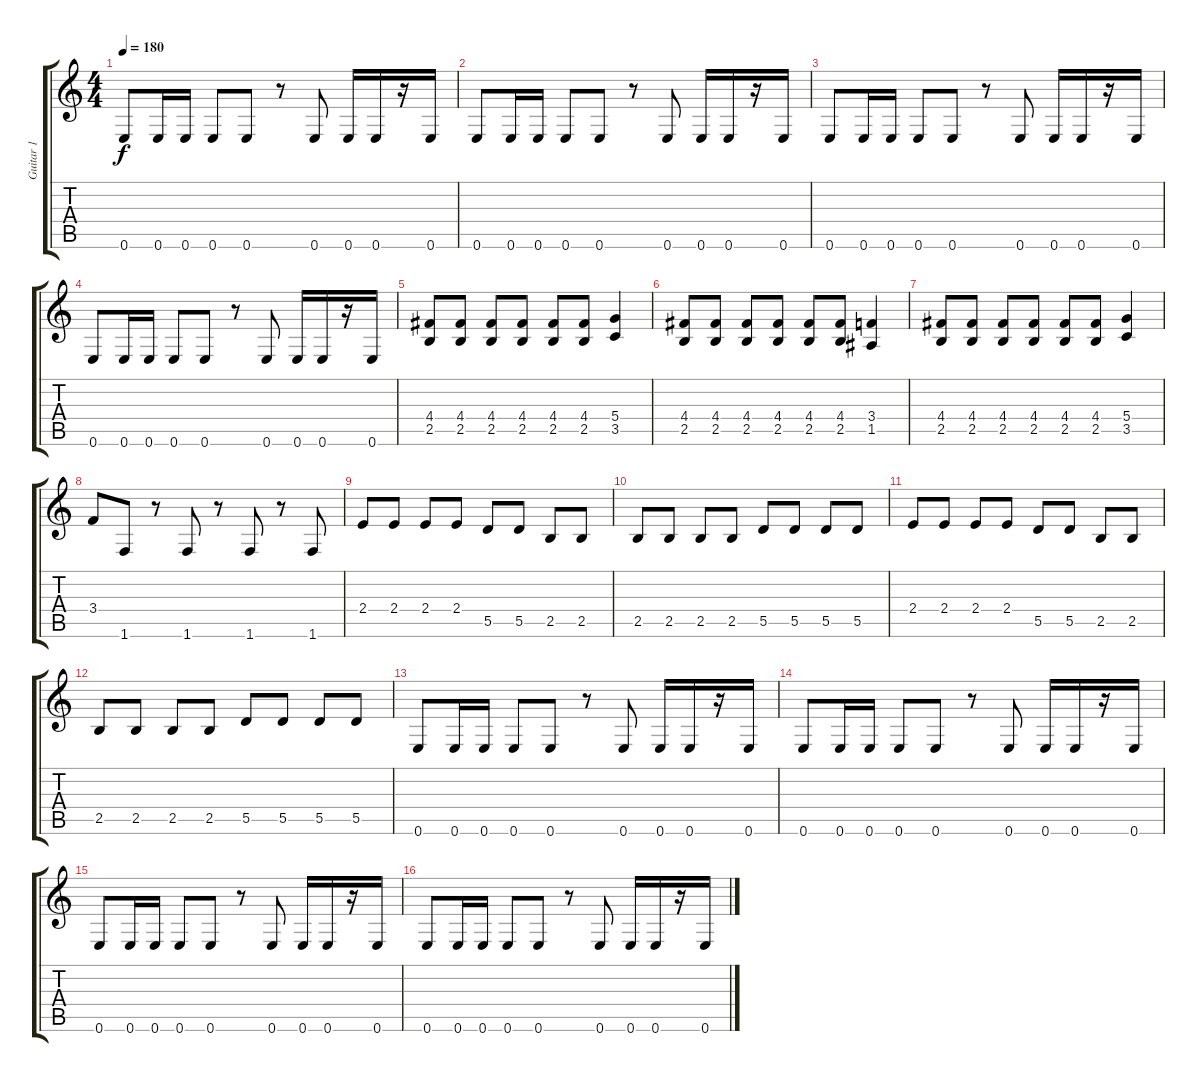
\track ("Guitar 1" "Guitar 1") {instrument distortionguitar}
\staff {score tabs}
\tuning (E4 B3 G3 D3 A2 E2) {hide}
\ts (4 4)
\tempo 180
\clef g2
\ks c
0.6.8{dy f} 0.6.16 0.6.16 0.6.8 0.6.8 r.8 0.6.8 0.6.16 0.6.16 r.16 0.6.16 |
0.6.8 0.6.16 0.6.16 0.6.8 0.6.8 r.8 0.6.8 0.6.16 0.6.16 r.16 0.6.16 |
0.6.8 0.6.16 0.6.16 0.6.8 0.6.8 r.8 0.6.8 0.6.16 0.6.16 r.16 0.6.16 |
0.6.8 0.6.16 0.6.16 0.6.8 0.6.8 r.8 0.6.8 0.6.16 0.6.16 r.16 0.6.16 |
(4.4 2.5).8 (4.4 2.5).8 (4.4 2.5).8 (4.4 2.5).8 (4.4 2.5).8 (4.4 2.5).8 (5.4 3.5).4 |
(4.4 2.5).8 (4.4 2.5).8 (4.4 2.5).8 (4.4 2.5).8 (4.4 2.5).8 (4.4 2.5).8 (3.4 1.5).4 |
(4.4 2.5).8 (4.4 2.5).8 (4.4 2.5).8 (4.4 2.5).8 (4.4 2.5).8 (4.4 2.5).8 (5.4 3.5).4 |
3.4.8 1.6.8 r.8 1.6.8 r.8 1.6.8 r.8 1.6.8 |
2.4.8 2.4.8 2.4.8 2.4.8 5.5.8 5.5.8 2.5.8 2.5.8 |
2.5.8 2.5.8 2.5.8 2.5.8 5.5.8 5.5.8 5.5.8 5.5.8 |
2.4.8 2.4.8 2.4.8 2.4.8 5.5.8 5.5.8 2.5.8 2.5.8 |
2.5.8 2.5.8 2.5.8 2.5.8 5.5.8 5.5.8 5.5.8 5.5.8 |
0.6.8 0.6.16 0.6.16 0.6.8 0.6.8 r.8 0.6.8 0.6.16 0.6.16 r.16 0.6.16 |
0.6.8 0.6.16 0.6.16 0.6.8 0.6.8 r.8 0.6.8 0.6.16 0.6.16 r.16 0.6.16 |
0.6.8 0.6.16 0.6.16 0.6.8 0.6.8 r.8 0.6.8 0.6.16 0.6.16 r.16 0.6.16 |
0.6.8 0.6.16 0.6.16 0.6.8 0.6.8 r.8 0.6.8 0.6.16 0.6.16 r.16 0.6.16
